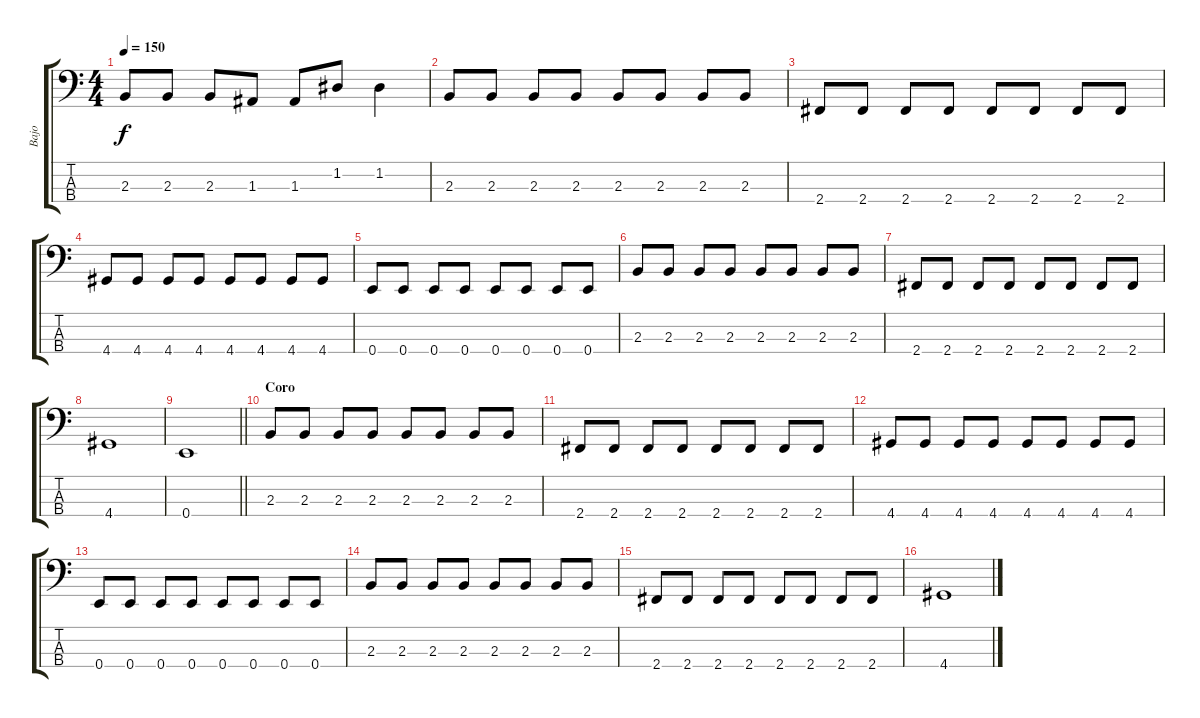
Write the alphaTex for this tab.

\track ("Bajo" "Bajo") {instrument electricbassfinger}
\staff {score tabs}
\tuning (G2 D2 A1 E1) {hide}
\ts (4 4)
\tempo 150
\clef f4
\ks c
2.3.8{dy f} 2.3.8 2.3.8 1.3.8 1.3.8 1.2.8 1.2.4 |
2.3.8 2.3.8 2.3.8 2.3.8 2.3.8 2.3.8 2.3.8 2.3.8 |
2.4.8 2.4.8 2.4.8 2.4.8 2.4.8 2.4.8 2.4.8 2.4.8 |
4.4.8 4.4.8 4.4.8 4.4.8 4.4.8 4.4.8 4.4.8 4.4.8 |
0.4.8 0.4.8 0.4.8 0.4.8 0.4.8 0.4.8 0.4.8 0.4.8 |
2.3.8 2.3.8 2.3.8 2.3.8 2.3.8 2.3.8 2.3.8 2.3.8 |
2.4.8 2.4.8 2.4.8 2.4.8 2.4.8 2.4.8 2.4.8 2.4.8 |
4.4.1 |
\barLineRight lightlight
0.4.1 |
\section ("" "Coro")
2.3.8 2.3.8 2.3.8 2.3.8 2.3.8 2.3.8 2.3.8 2.3.8 |
2.4.8 2.4.8 2.4.8 2.4.8 2.4.8 2.4.8 2.4.8 2.4.8 |
4.4.8 4.4.8 4.4.8 4.4.8 4.4.8 4.4.8 4.4.8 4.4.8 |
0.4.8 0.4.8 0.4.8 0.4.8 0.4.8 0.4.8 0.4.8 0.4.8 |
2.3.8 2.3.8 2.3.8 2.3.8 2.3.8 2.3.8 2.3.8 2.3.8 |
2.4.8 2.4.8 2.4.8 2.4.8 2.4.8 2.4.8 2.4.8 2.4.8 |
4.4.1
